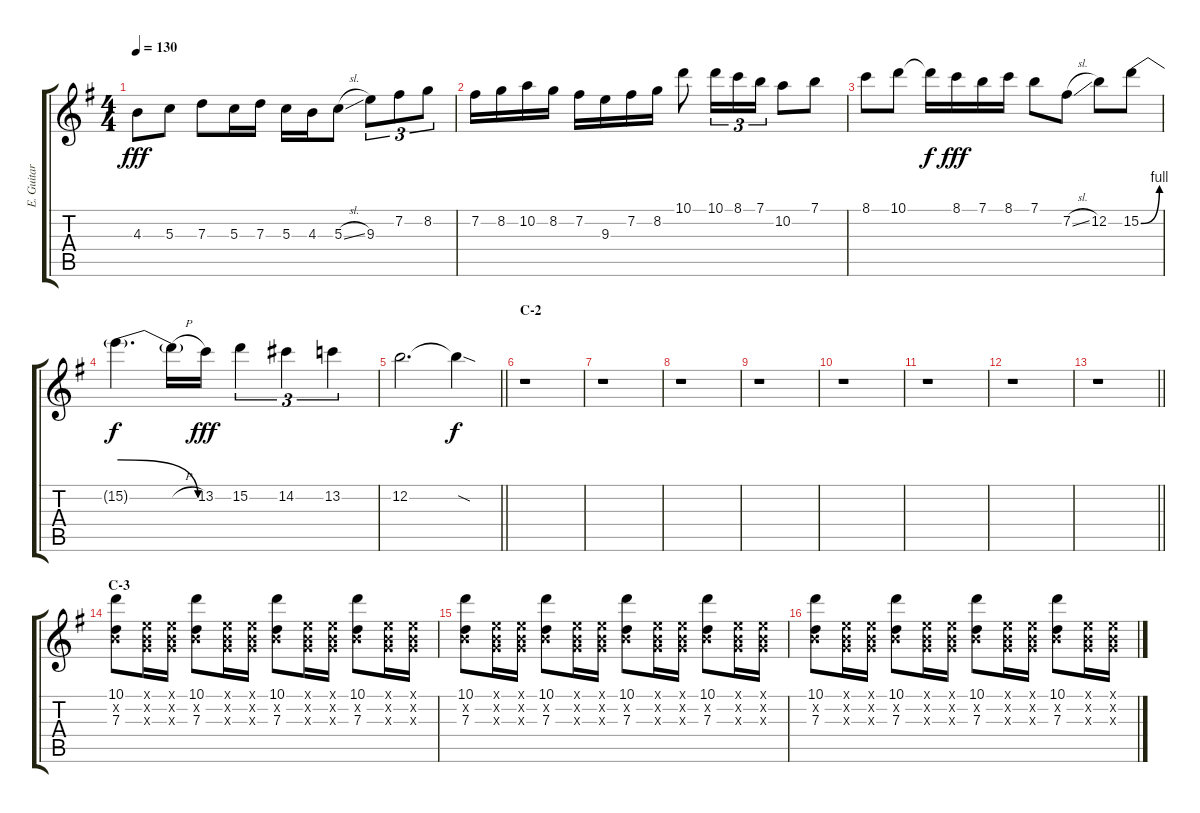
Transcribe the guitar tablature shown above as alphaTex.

\track ("E. Guitar I" "E. Guitar ") {instrument electricguitarclean}
\staff {score tabs}
\tuning (E4 B3 G3 D3 A2 E2) {hide}
\ts (4 4)
\tempo 130
\clef g2
\ks g
4.3.8{dy fff} 5.3.8 7.3.8 5.3.16 7.3.16 5.3.16 4.3.16 5.3{sl}.8 9.3.8{tu (3 2)} 7.2.8{tu (3 2)} 8.2.8{tu (3 2)} |
7.2.16 8.2.16 10.2.16 8.2.16 7.2.16 9.3.16 7.2.16 8.2.16 10.1.8 10.1.16{tu (3 2)} 8.1.16{tu (3 2)} 7.1.16{tu (3 2)} 10.2.8 7.1.8 |
8.1.8 10.1.8 10.1{t}.16{dy f} 8.1.16{dy fff} 7.1.16 8.1.16 7.1.8 7.2{sl}.8 12.2.8 15.2{be (bend 0 0 60 4)}.8 |
15.2{be (release 0 4 60 0) t}.4{d dy f} 15.2{h t}.16 13.2.16{dy fff} 15.2.4{tu (3 2)} 14.2.4{tu (3 2)} 13.2.4{tu (3 2)} |
\barLineRight lightlight
12.2.2{d} 12.2{sod t}.4{dy f} |
\section ("" "C-2")
r.1 |
r.1 |
r.1 |
r.1 |
r.1 |
r.1 |
r.1 |
\barLineRight lightlight
r.1 |
\section ("" "C-3")
(10.1 0.2{x} 7.3).8 (0.1{x} 0.2{x} 0.3{x}).16 (0.1{x} 0.2{x} 0.3{x}).16 (10.1 0.2{x} 7.3).8 (0.1{x} 0.2{x} 0.3{x}).16 (0.1{x} 0.2{x} 0.3{x}).16 (10.1 0.2{x} 7.3).8 (0.1{x} 0.2{x} 0.3{x}).16 (0.1{x} 0.2{x} 0.3{x}).16 (10.1 0.2{x} 7.3).8 (0.1{x} 0.2{x} 0.3{x}).16 (0.1{x} 0.2{x} 0.3{x}).16 |
(10.1 0.2{x} 7.3).8 (0.1{x} 0.2{x} 0.3{x}).16 (0.1{x} 0.2{x} 0.3{x}).16 (10.1 0.2{x} 7.3).8 (0.1{x} 0.2{x} 0.3{x}).16 (0.1{x} 0.2{x} 0.3{x}).16 (10.1 0.2{x} 7.3).8 (0.1{x} 0.2{x} 0.3{x}).16 (0.1{x} 0.2{x} 0.3{x}).16 (10.1 0.2{x} 7.3).8 (0.1{x} 0.2{x} 0.3{x}).16 (0.1{x} 0.2{x} 0.3{x}).16 |
(10.1 0.2{x} 7.3).8 (0.1{x} 0.2{x} 0.3{x}).16 (0.1{x} 0.2{x} 0.3{x}).16 (10.1 0.2{x} 7.3).8 (0.1{x} 0.2{x} 0.3{x}).16 (0.1{x} 0.2{x} 0.3{x}).16 (10.1 0.2{x} 7.3).8 (0.1{x} 0.2{x} 0.3{x}).16 (0.1{x} 0.2{x} 0.3{x}).16 (10.1 0.2{x} 7.3).8 (0.1{x} 0.2{x} 0.3{x}).16 (0.1{x} 0.2{x} 0.3{x}).16
